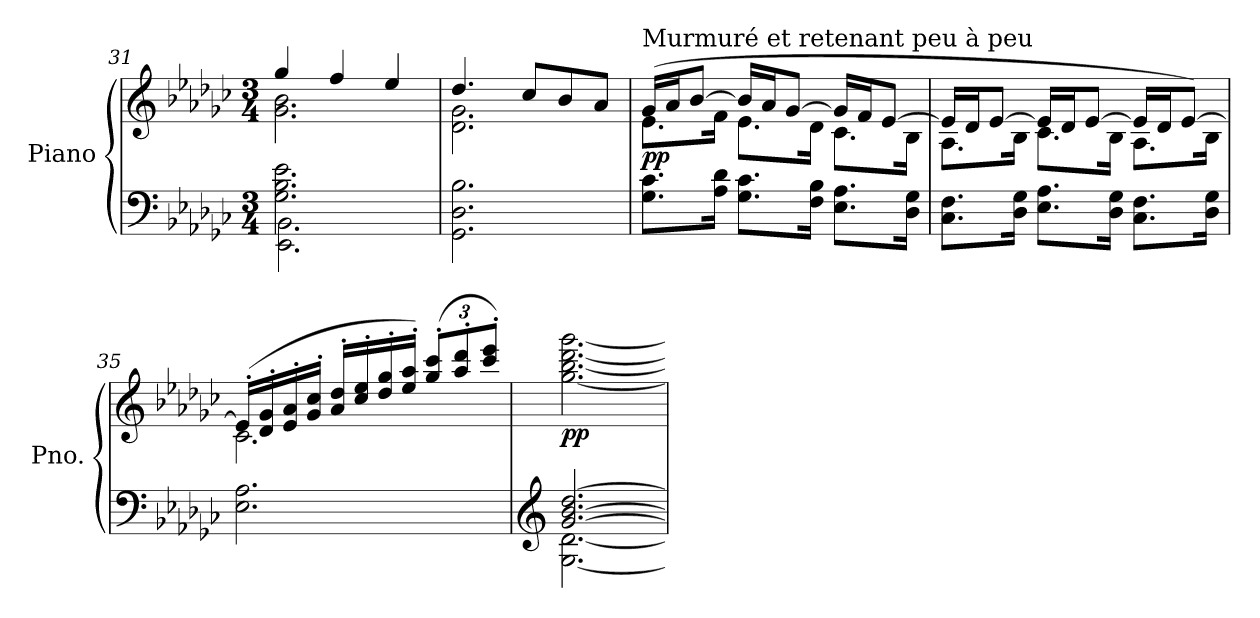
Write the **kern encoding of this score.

**kern	**kern	**dynam
*part1	*part1	*part1
*staff2	*staff1	*staff1/2
*I"Piano	*	*
*I'Pno.	*	*
!!LO:LB:g=z
*clefF4	*clefG2	*
*k[b-e-a-d-g-c-]	*k[b-e-a-d-g-c-]	*
*M3/4	*M3/4	*
=31	=31	=31
*^	*^	*
2.G-\ 2.B-\ 2.e-\	2.EE-\ 2.BB-\	4gg-/	2.g-\ 2.b-\	.
.	.	4ff/	.	.
.	.	4ee-/	.	.
*v	*v	*	*	*
=32	=32	=32	=32
2.GG-\ 2.D-\ 2.B-\	4.dd-/	2.d-\ 2.g-\	.
.	8cc-/L	.	.
.	8b-/	.	.
.	8a-/J	.	.
=33	=33	=33	=33
!	!LO:TX:a:t=Murmuré et retenant peu à peu	!	!
!	!	!	!LO:DY:b
8.G-\ 8.c-\L	(16g-/LL	8.e-\L	pp
.	16a-/J	.	.
.	[8b-/J	.	.
16A-\ 16d-\Jk	.	16f\Jk	.
8.G-\ 8.c-\L	16b-/LL]	8.e-\L	.
.	16a-/J	.	.
.	[8g-/J	.	.
16F\ 16B-\Jk	.	16d-\Jk	.
8.E-\ 8.A-\L	16g-/LL]	8.c-\L	.
.	16f/J	.	.
.	[8e-/J	.	.
16D-\ 16G-\Jk	.	16B-\Jk	.
=34	=34	=34	=34
8.C-\ 8.F\L	16e-/LL]	8.A-\L	.
.	16d-/J	.	.
.	[8e-/J	.	.
16D-\ 16G-\Jk	.	16B-\Jk	.
8.E-\ 8.A-\L	16e-/LL]	8.c-\L	.
.	16d-/J	.	.
.	[8e-/J	.	.
16D-\ 16G-\Jk	.	16B-\Jk	.
8.C-\ 8.F\L	16e-/LL]	8.A-\L	.
.	16d-/J	.	.
.	[8e-/J)	.	.
16D-\ 16G-\Jk	.	16B-\Jk	.
!!LO:LB:g=z	!!
=35	=35	=35	=35
2.E-\ 2.A-\	(16e-'/LL]	2.c-\	.
.	16d-/' 16g-/'	.	.
.	16e-/' 16a-/'	.	.
.	16g-/' 16cc-/'JJ	.	.
.	16a-/' 16dd-/'LL	.	.
.	16cc-/' 16ee-/'	.	.
.	16dd-/' 16gg-/'	.	.
.	16ee-/' 16aa-/'JJ)	.	.
*	*Xbrackettup	*	*
.	(12gg-/' 12ccc-/'L	.	.
.	12aa-/' 12ddd-/'	.	.
.	12ccc-/' 12eee-/'J)	.	.
=36	=36	=36	=36
*clefG2	*	*	*
*^	*	*	*
!	!	!	!	!LO:DY:b
[2.g-/ [2.b-/ [2.dd-/	[2.G-\ [2.d-\	2.ryy	[2.gg-\ [2.bb-\ [2.ddd-\ [2.ggg-\	pp
*v	*v	*	*	*
*	*v	*v	*
=	=	=
*-	*-	*-
